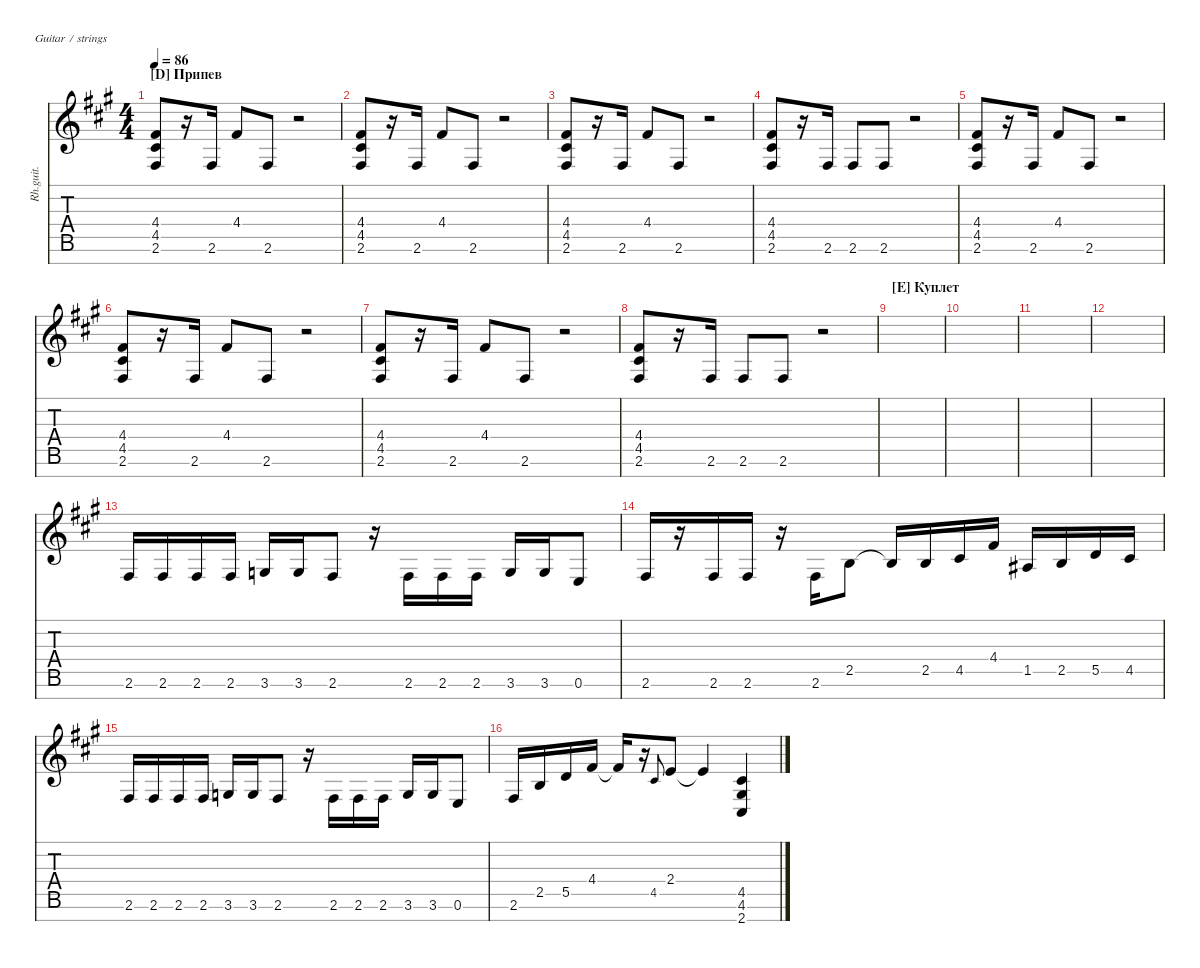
\defaultSystemsLayout 4
\hideDynamics
\bracketExtendMode nobrackets
\track ("Rhythm Guitar" "Rh.guit.") {instrument distortionguitar}
\staff {score tabs}
\tuning (E4 B3 G3 D3 A2 E2 B1)
\ts (4 4)
\section ("D" "Припев")
\tempo 86
\clef g2
\ks f#minor
(2.6{acc #} 4.5{acc #} 4.4{acc #}).8{dy mf beam Up} r.16{beam Up} 2.6{acc #}.16{beam Up} 4.4{acc #}.8{beam Up} 2.6{acc #}.8{beam Up} r.2{beam Down} |
(2.6{acc #} 4.5{acc #} 4.4{acc #}).8{beam Up} r.16{beam Up} 2.6{acc #}.16{beam Up} 4.4{acc #}.8{beam Up} 2.6{acc #}.8{beam Up} r.2{beam Down} |
(2.6{acc #} 4.5{acc #} 4.4{acc #}).8{beam Up} r.16{beam Up} 2.6{acc #}.16{beam Up} 4.4{acc #}.8{beam Up} 2.6{acc #}.8{beam Up} r.2{beam Down} |
(2.6{acc #} 4.5{acc #} 4.4{acc #}).8{beam Up} r.16{beam Up} 2.6{acc #}.16{beam Up} 2.6{acc #}.8{beam Up} 2.6{acc #}.8{beam Up} r.2{beam Down} |
(2.6{acc #} 4.5{acc #} 4.4{acc #}).8{beam Up} r.16{beam Up} 2.6{acc #}.16{beam Up} 4.4{acc #}.8{beam Up} 2.6{acc #}.8{beam Up} r.2{beam Down} |
(2.6{acc #} 4.5{acc #} 4.4{acc #}).8{beam Up} r.16{beam Up} 2.6{acc #}.16{beam Up} 4.4{acc #}.8{beam Up} 2.6{acc #}.8{beam Up} r.2{beam Down} |
(2.6{acc #} 4.5{acc #} 4.4{acc #}).8{beam Up} r.16{beam Up} 2.6{acc #}.16{beam Up} 4.4{acc #}.8{beam Up} 2.6{acc #}.8{beam Up} r.2{beam Down} |
(2.6{acc #} 4.5{acc #} 4.4{acc #}).8{beam Up} r.16{beam Up} 2.6{acc #}.16{beam Up} 2.6{acc #}.8{beam Up} 2.6{acc #}.8{beam Up} r.2{beam Down} |
\section ("E" "Куплет")
|
|
|
|
2.6{acc #}.16{beam Up} 2.6{acc #}.16{beam Up} 2.6{acc #}.16{beam Up} 2.6{acc #}.16{beam Up} 3.6{acc forcenatural}.16{beam Up} 3.6{acc forcenatural}.16{beam Up} 2.6{acc #}.8{beam Up} r.16{beam Down} 2.6{acc #}.16{beam Up} 2.6{acc #}.16{beam Up} 2.6{acc #}.16{beam Up} 3.6{acc forcenatural}.16{beam Up} 3.6{acc forcenatural}.16{beam Up} 0.6{acc forcenatural}.8{beam Up} |
2.6{acc #}.16{beam Up} r.16{beam Up} 2.6{acc #}.16{beam Up} 2.6{acc #}.16{beam Up} r.16{beam Down} 2.6{acc #}.16{beam Up} 2.5{acc forcenatural}.8{beam Up} 2.5{t acc forcenatural}.16{beam Up} 2.5{acc forcenatural}.16{beam Up} 4.5{acc #}.16{beam Up} 4.4{acc #}.16{beam Up} 1.5{acc #}.16{beam Up} 2.5{acc forcenatural}.16{beam Up} 5.5{acc forcenatural}.16{beam Up} 4.5{acc #}.16{beam Up} |
2.6{acc #}.16{beam Up} 2.6{acc #}.16{beam Up} 2.6{acc #}.16{beam Up} 2.6{acc #}.16{beam Up} 3.6{acc forcenatural}.16{beam Up} 3.6{acc forcenatural}.16{beam Up} 2.6{acc #}.8{beam Up} r.16{beam Down} 2.6{acc #}.16{beam Up} 2.6{acc #}.16{beam Up} 2.6{acc #}.16{beam Up} 3.6{acc forcenatural}.16{beam Up} 3.6{acc forcenatural}.16{beam Up} 0.6{acc forcenatural}.8{beam Up} |
2.6{acc #}.16{beam Up} 2.5{acc forcenatural}.16{beam Up} 5.5{acc forcenatural}.16{beam Up} 4.4{acc #}.16{beam Up} 4.4{t acc #}.16{beam Up} r.16{beam Up} 4.5{acc #}.8{gr onbeat beam Up} 2.4{acc forcenatural}.8{beam Up} 2.4{t acc forcenatural}.4{beam Up} (4.5{acc #} 4.6{acc #} 2.7{acc #}).4{beam Up}
